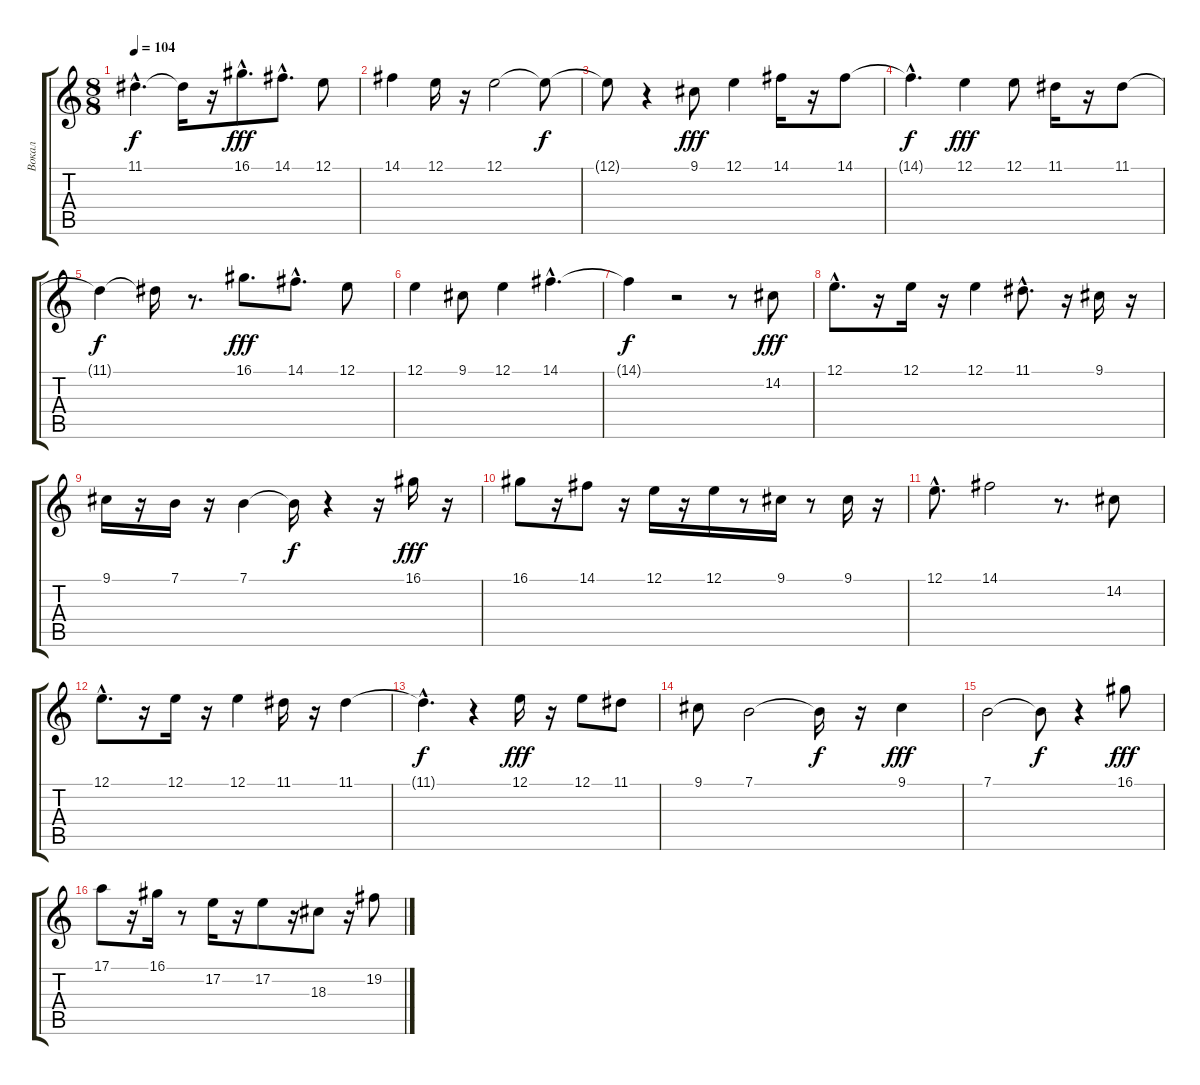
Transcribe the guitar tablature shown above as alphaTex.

\track ("Вокал" "Вокал") {instrument fx5brightness}
\staff {score tabs}
\tuning (E4 B3 G3 D3 A2 E2) {hide}
\ts (8 8)
\tempo 104
\clef g2
\ks c
11.1{hac t}.4{d dy f} 11.1{t}.16 r.16 16.1{hac}.8{d dy fff} 14.1{hac}.8{d} 12.1.8 |
14.1.4 12.1.16 r.16 12.1.2 12.1{t}.8{dy f} |
12.1{t}.8 r.4 9.1.8{dy fff} 12.1.4 14.1.16 r.16 14.1.8 |
14.1{hac t}.4{d dy f} 12.1.4{dy fff} 12.1.8 11.1.16 r.16 11.1.8 |
11.1{t}.4{dy f} 11.1{t}.16 r.8{d} 16.1.8{d dy fff} 14.1{hac}.8{d} 12.1.8 |
12.1.4 9.1.8 12.1.4 14.1{hac}.4{d} |
14.1{t}.4{dy f} r.2 r.8 14.2.8{dy fff} |
12.1{hac}.8{d} r.16 12.1.16 r.16 12.1.4 11.1{hac}.8{d} r.16 9.1.16 r.16 |
9.1.16 r.16 7.1.16 r.16 7.1.4 7.1{t}.16{dy f} r.4 r.16 16.1.16{dy fff} r.16 |
16.1.8 r.16 14.1.8 r.16 12.1.16 r.16 12.1.16 r.8 9.1.16 r.8 9.1.16 r.16 |
12.1{hac}.8{d} 14.1.2 r.8{d} 14.2.8 |
12.1{hac}.8{d} r.16 12.1.16 r.16 12.1.4 11.1.16 r.16 11.1.4 |
11.1{hac t}.4{d dy f} r.4 12.1.16{dy fff} r.16 12.1.8 11.1.8 |
9.1.8 7.1.2 7.1{t}.16{dy f} r.16 9.1.4{dy fff} |
7.1.2 7.1{t}.8{dy f} r.4 16.1.8{dy fff} |
17.1.8 r.16 16.1.16 r.8 17.2.16 r.16 17.2.8 r.16 18.3.8 r.16 19.2.8
